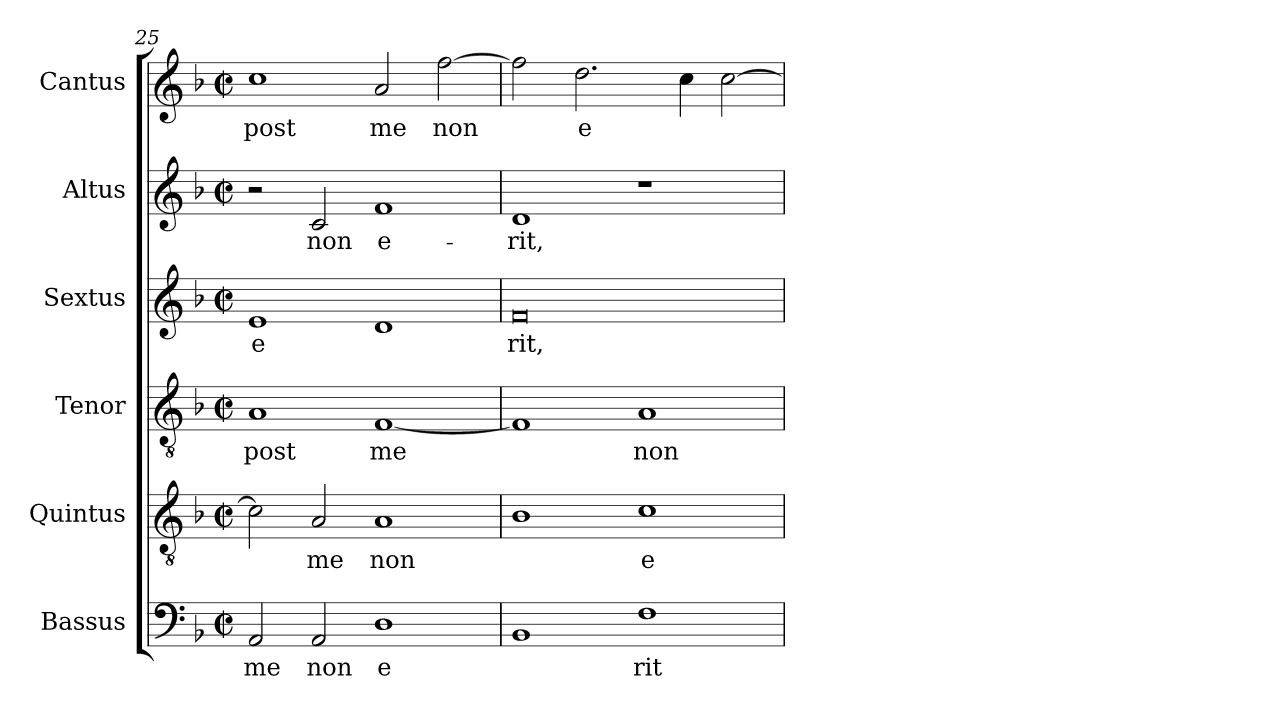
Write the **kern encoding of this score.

**kern	**text	**kern	**text	**kern	**text	**kern	**text	**kern	**text	**kern	**text
*part6	*part6	*part5	*part5	*part4	*part4	*part3	*part3	*part2	*part2	*part1	*part1
*staff6	*staff6	*staff5	*staff5	*staff4	*staff4	*staff3	*staff3	*staff2	*staff2	*staff1	*staff1
*I"Bassus	*	*I"Quintus	*	*I"Tenor	*	*I"Sextus	*	*I"Altus	*	*I"Cantus	*
!!LO:LB:g=z
*clefF4	*	*clefGv2	*	*clefGv2	*	*clefG2	*	*clefG2	*	*clefG2	*
*k[b-]	*	*k[b-]	*	*k[b-]	*	*k[b-]	*	*k[b-]	*	*k[b-]	*
*F:	*	*F:	*	*F:	*	*F:	*	*F:	*	*F:	*
*M2/2	*	*M2/2	*	*M2/2	*	*M2/2	*	*M2/2	*	*M2/2	*
*met(c|)	*	*met(c|)	*	*met(c|)	*	*met(c|)	*	*met(c|)	*	*met(c|)	*
=25	=25	=25	=25	=25	=25	=25	=25	=25	=25	=25	=25
!	!LO:LY:b:cj	!	!LO:LY:b:cj	!	!LO:LY:b:cj	!	!LO:LY:b:cj	!	!	!	!LO:LY:b:cj
2AA/	me	2c\]	.	1A	post	1e	e	2r	.	1cc	post
!	!LO:LY:b:cj	!	!LO:LY:b:cj	!	!	!	!	!	!LO:LY:b:cj	!	!
2AA/	non	2A/	me	.	.	.	.	2c/	non	.	.
!	!LO:LY:b:cj	!	!LO:LY:b:cj	!	!LO:LY:b:cj	!	!LO:LY:b:cj	!	!LO:LY:b:cj	!	!LO:LY:b:cj
1D	e	1A	non	[<1F	me	1d	.	1f	e-	2a/	me
!	!	!	!	!	!	!	!	!	!	!	!LO:LY:b:cj
.	.	.	.	.	.	.	.	.	.	[>2ff\	non
=26	=26	=26	=26	=26	=26	=26	=26	=26	=26	=26	=26
!	!LO:LY:b:cj	!	!LO:LY:b:cj	!	!LO:LY:b:cj	!	!LO:LY:b:cj	!	!LO:LY:b:cj	!	!LO:LY:b:cj
1BB-	.	1B-	.	1F]	.	0f	rit,	1d	-rit,	2ff\]	.
!	!	!	!	!	!	!	!	!	!	!	!LO:LY:b:cj
.	.	.	.	.	.	.	.	.	.	2.dd\	e
!	!LO:LY:b:cj	!	!LO:LY:b:cj	!	!LO:LY:b:cj	!	!	!	!	!	!
1F	rit	1c	e-	1A	non	.	.	1r	.	.	.
!	!	!	!	!	!	!	!	!	!	!	!LO:LY:b:cj
.	.	.	.	.	.	.	.	.	.	4cc\	.
!	!	!	!	!	!	!	!	!	!	!	!LO:LY:b:cj
.	.	.	.	.	.	.	.	.	.	[>2cc\	.
=	=	=	=	=	=	=	=	=	=	=	=
*-	*-	*-	*-	*-	*-	*-	*-	*-	*-	*-	*-
